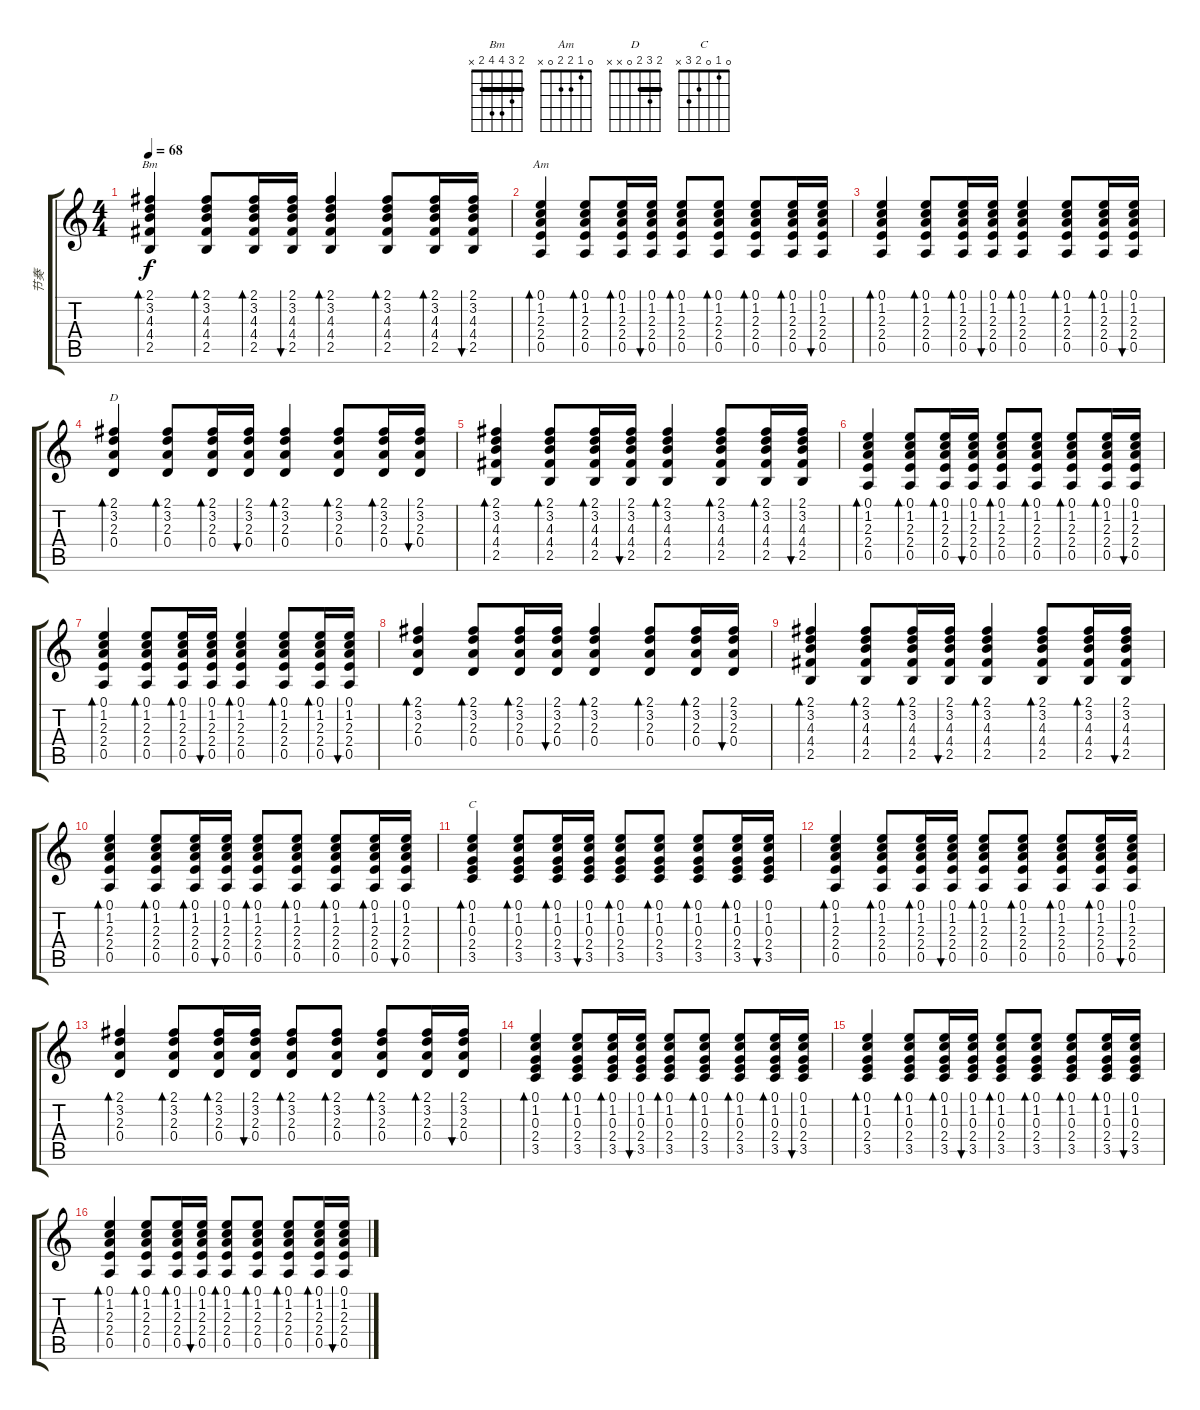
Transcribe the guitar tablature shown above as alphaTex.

\track ("节奏" "节奏") {instrument acousticguitarsteel}
\staff {score tabs}
\tuning (E4 B3 G3 D3 A2 E2) {hide}
\chord ("Bm" 2 3 4 4 2 x) {barre 2}
\chord ("Am" 0 1 2 2 0 x)
\chord ("D" 2 3 2 0 x x) {barre 2}
\chord ("C" 0 1 0 2 3 x)
\ts (4 4)
\tempo 68
\clef g2
\ks c
(2.1 3.2 4.3 4.4 2.5).4{bd 60 ch "Bm" dy f} (2.1 3.2 4.3 4.4 2.5).8{bd 60} (2.1 3.2 4.3 4.4 2.5).16{bd 60} (2.1 3.2 4.3 4.4 2.5).16{bu 60} (2.1 3.2 4.3 4.4 2.5).4{bd 60} (2.1 3.2 4.3 4.4 2.5).8{bd 60} (2.1 3.2 4.3 4.4 2.5).16{bd 60} (2.1 3.2 4.3 4.4 2.5).16{bu 60} |
(0.1 1.2 2.3 2.4 0.5).4{bd 60 ch "Am"} (0.1 1.2 2.3 2.4 0.5).8{bd 60} (0.1 1.2 2.3 2.4 0.5).16{bd 60} (0.1 1.2 2.3 2.4 0.5).16{bu 60} (0.1 1.2 2.3 2.4 0.5).8{bd 60} (0.1 1.2 2.3 2.4 0.5).8{bd 60} (0.1 1.2 2.3 2.4 0.5).8{bd 60} (0.1 1.2 2.3 2.4 0.5).16{bd 60} (0.1 1.2 2.3 2.4 0.5).16{bu 60} |
(0.1 1.2 2.3 2.4 0.5).4{bd 60} (0.1 1.2 2.3 2.4 0.5).8{bd 60} (0.1 1.2 2.3 2.4 0.5).16{bd 60} (0.1 1.2 2.3 2.4 0.5).16{bu 60} (0.1 1.2 2.3 2.4 0.5).4{bd 60} (0.1 1.2 2.3 2.4 0.5).8{bd 60} (0.1 1.2 2.3 2.4 0.5).16{bd 60} (0.1 1.2 2.3 2.4 0.5).16{bu 60} |
(2.1 3.2 2.3 0.4).4{bd 60 ch "D"} (2.1 3.2 2.3 0.4).8{bd 60} (2.1 3.2 2.3 0.4).16{bd 60} (2.1 3.2 2.3 0.4).16{bu 60} (2.1 3.2 2.3 0.4).4{bd 60} (2.1 3.2 2.3 0.4).8{bd 60} (2.1 3.2 2.3 0.4).16{bd 60} (2.1 3.2 2.3 0.4).16{bu 60} |
(2.1 3.2 4.3 4.4 2.5).4{bd 60} (2.1 3.2 4.3 4.4 2.5).8{bd 60} (2.1 3.2 4.3 4.4 2.5).16{bd 60} (2.1 3.2 4.3 4.4 2.5).16{bu 60} (2.1 3.2 4.3 4.4 2.5).4{bd 60} (2.1 3.2 4.3 4.4 2.5).8{bd 60} (2.1 3.2 4.3 4.4 2.5).16{bd 60} (2.1 3.2 4.3 4.4 2.5).16{bu 60} |
(0.1 1.2 2.3 2.4 0.5).4{bd 60} (0.1 1.2 2.3 2.4 0.5).8{bd 60} (0.1 1.2 2.3 2.4 0.5).16{bd 60} (0.1 1.2 2.3 2.4 0.5).16{bu 60} (0.1 1.2 2.3 2.4 0.5).8{bd 60} (0.1 1.2 2.3 2.4 0.5).8{bd 60} (0.1 1.2 2.3 2.4 0.5).8{bd 60} (0.1 1.2 2.3 2.4 0.5).16{bd 60} (0.1 1.2 2.3 2.4 0.5).16{bu 60} |
(0.1 1.2 2.3 2.4 0.5).4{bd 60} (0.1 1.2 2.3 2.4 0.5).8{bd 60} (0.1 1.2 2.3 2.4 0.5).16{bd 60} (0.1 1.2 2.3 2.4 0.5).16{bu 60} (0.1 1.2 2.3 2.4 0.5).4{bd 60} (0.1 1.2 2.3 2.4 0.5).8{bd 60} (0.1 1.2 2.3 2.4 0.5).16{bd 60} (0.1 1.2 2.3 2.4 0.5).16{bu 60} |
(2.1 3.2 2.3 0.4).4{bd 60} (2.1 3.2 2.3 0.4).8{bd 60} (2.1 3.2 2.3 0.4).16{bd 60} (2.1 3.2 2.3 0.4).16{bu 60} (2.1 3.2 2.3 0.4).4{bd 60} (2.1 3.2 2.3 0.4).8{bd 60} (2.1 3.2 2.3 0.4).16{bd 60} (2.1 3.2 2.3 0.4).16{bu 60} |
(2.1 3.2 4.3 4.4 2.5).4{bd 60} (2.1 3.2 4.3 4.4 2.5).8{bd 60} (2.1 3.2 4.3 4.4 2.5).16{bd 60} (2.1 3.2 4.3 4.4 2.5).16{bu 60} (2.1 3.2 4.3 4.4 2.5).4{bd 60} (2.1 3.2 4.3 4.4 2.5).8{bd 60} (2.1 3.2 4.3 4.4 2.5).16{bd 60} (2.1 3.2 4.3 4.4 2.5).16{bu 60} |
(0.1 1.2 2.3 2.4 0.5).4{bd 60} (0.1 1.2 2.3 2.4 0.5).8{bd 60} (0.1 1.2 2.3 2.4 0.5).16{bd 60} (0.1 1.2 2.3 2.4 0.5).16{bu 60} (0.1 1.2 2.3 2.4 0.5).8{bd 60} (0.1 1.2 2.3 2.4 0.5).8{bd 60} (0.1 1.2 2.3 2.4 0.5).8{bd 60} (0.1 1.2 2.3 2.4 0.5).16{bd 60} (0.1 1.2 2.3 2.4 0.5).16{bu 60} |
(0.1 1.2 0.3 2.4 3.5).4{bd 60 ch "C"} (0.1 1.2 0.3 2.4 3.5).8{bd 60} (0.1 1.2 0.3 2.4 3.5).16{bd 60} (0.1 1.2 0.3 2.4 3.5).16{bu 60} (0.1 1.2 0.3 2.4 3.5).8{bd 60} (0.1 1.2 0.3 2.4 3.5).8{bd 60} (0.1 1.2 0.3 2.4 3.5).8{bd 60} (0.1 1.2 0.3 2.4 3.5).16{bd 60} (0.1 1.2 0.3 2.4 3.5).16{bu 60} |
(0.1 1.2 2.3 2.4 0.5).4{bd 60} (0.1 1.2 2.3 2.4 0.5).8{bd 60} (0.1 1.2 2.3 2.4 0.5).16{bd 60} (0.1 1.2 2.3 2.4 0.5).16{bu 60} (0.1 1.2 2.3 2.4 0.5).8{bd 60} (0.1 1.2 2.3 2.4 0.5).8{bd 60} (0.1 1.2 2.3 2.4 0.5).8{bd 60} (0.1 1.2 2.3 2.4 0.5).16{bd 60} (0.1 1.2 2.3 2.4 0.5).16{bu 60} |
(2.1 3.2 2.3 0.4).4{bd 60} (2.1 3.2 2.3 0.4).8{bd 60} (2.1 3.2 2.3 0.4).16{bd 60} (2.1 3.2 2.3 0.4).16{bu 60} (2.1 3.2 2.3 0.4).8{bd 60} (2.1 3.2 2.3 0.4).8{bd 60} (2.1 3.2 2.3 0.4).8{bd 60} (2.1 3.2 2.3 0.4).16{bd 60} (2.1 3.2 2.3 0.4).16{bu 60} |
(0.1 1.2 0.3 2.4 3.5).4{bd 60} (0.1 1.2 0.3 2.4 3.5).8{bd 60} (0.1 1.2 0.3 2.4 3.5).16{bd 60} (0.1 1.2 0.3 2.4 3.5).16{bu 60} (0.1 1.2 0.3 2.4 3.5).8{bd 60} (0.1 1.2 0.3 2.4 3.5).8{bd 60} (0.1 1.2 0.3 2.4 3.5).8{bd 60} (0.1 1.2 0.3 2.4 3.5).16{bd 60} (0.1 1.2 0.3 2.4 3.5).16{bu 60} |
(0.1 1.2 0.3 2.4 3.5).4{bd 60} (0.1 1.2 0.3 2.4 3.5).8{bd 60} (0.1 1.2 0.3 2.4 3.5).16{bd 60} (0.1 1.2 0.3 2.4 3.5).16{bu 60} (0.1 1.2 0.3 2.4 3.5).8{bd 60} (0.1 1.2 0.3 2.4 3.5).8{bd 60} (0.1 1.2 0.3 2.4 3.5).8{bd 60} (0.1 1.2 0.3 2.4 3.5).16{bd 60} (0.1 1.2 0.3 2.4 3.5).16{bu 60} |
(0.1 1.2 2.3 2.4 0.5).4{bd 60} (0.1 1.2 2.3 2.4 0.5).8{bd 60} (0.1 1.2 2.3 2.4 0.5).16{bd 60} (0.1 1.2 2.3 2.4 0.5).16{bu 60} (0.1 1.2 2.3 2.4 0.5).8{bd 60} (0.1 1.2 2.3 2.4 0.5).8{bd 60} (0.1 1.2 2.3 2.4 0.5).8{bd 60} (0.1 1.2 2.3 2.4 0.5).16{bd 60} (0.1 1.2 2.3 2.4 0.5).16{bu 60}
